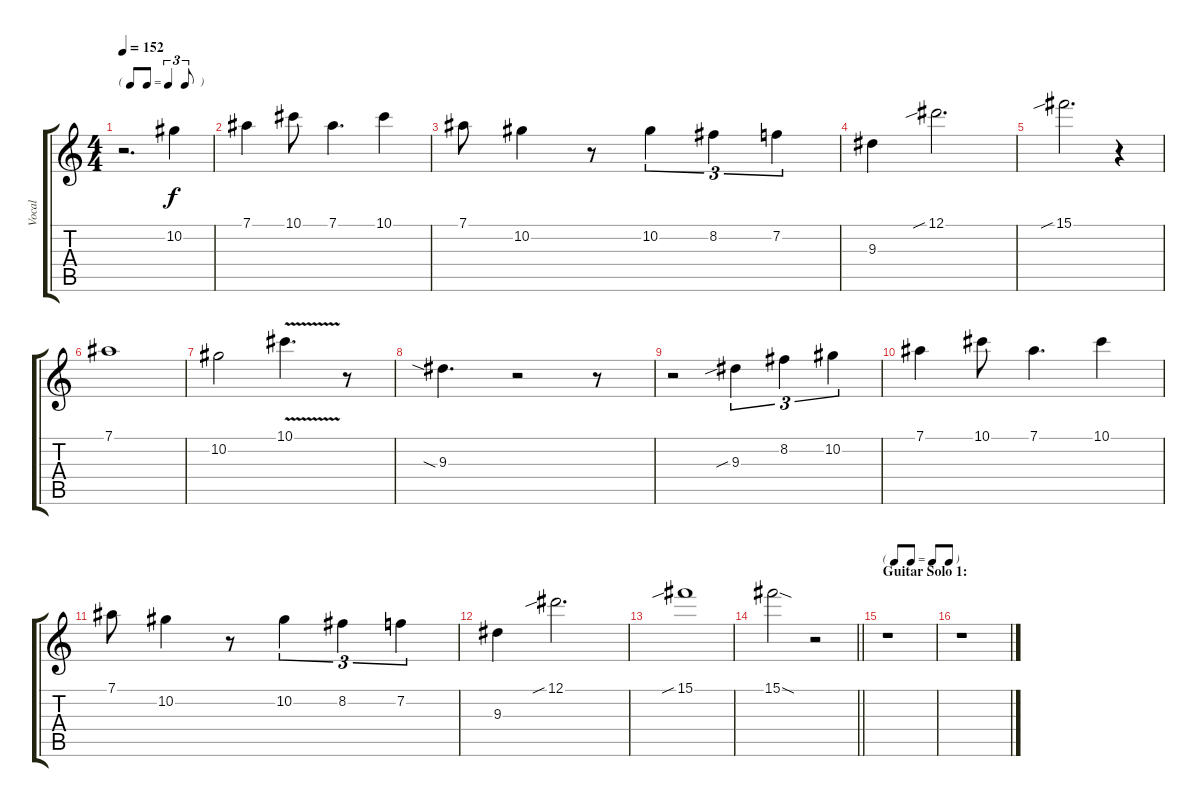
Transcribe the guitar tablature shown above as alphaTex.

\track ("Vocal" "Vocal") {instrument distortionguitar}
\staff {score tabs}
\tuning (Eb4 Bb3 Gb3 Db3 Ab2 Eb2) {hide}
\ts (4 4)
\tf triplet8th
\tempo 152
\clef g2
\ks c
r.2{d dy f} 10.2.4 |
7.1.4 10.1.8 7.1.4{d} 10.1.4 |
7.1.8 10.2.4 r.8 10.2.4{tu (3 2)} 8.2.4{tu (3 2)} 7.2.4{tu (3 2)} |
9.3.4 12.1{sib}.2{d} |
15.1{sib}.2{d} r.4 |
7.1.1 |
10.2.2 10.1{v}.4{d} r.8 |
9.3{sia}.4{d} r.2 r.8 |
r.2 9.3{sib}.4{tu (3 2)} 8.2.4{tu (3 2)} 10.2.4{tu (3 2)} |
7.1.4 10.1.8 7.1.4{d} 10.1.4 |
7.1.8 10.2.4 r.8 10.2.4{tu (3 2)} 8.2.4{tu (3 2)} 7.2.4{tu (3 2)} |
9.3.4 12.1{sib}.2{d} |
15.1{sib}.1 |
\barLineRight lightlight
15.1{sod}.2 r.2 |
\tf none
\section ("" "Guitar Solo 1:")
r.1 |
r.1
